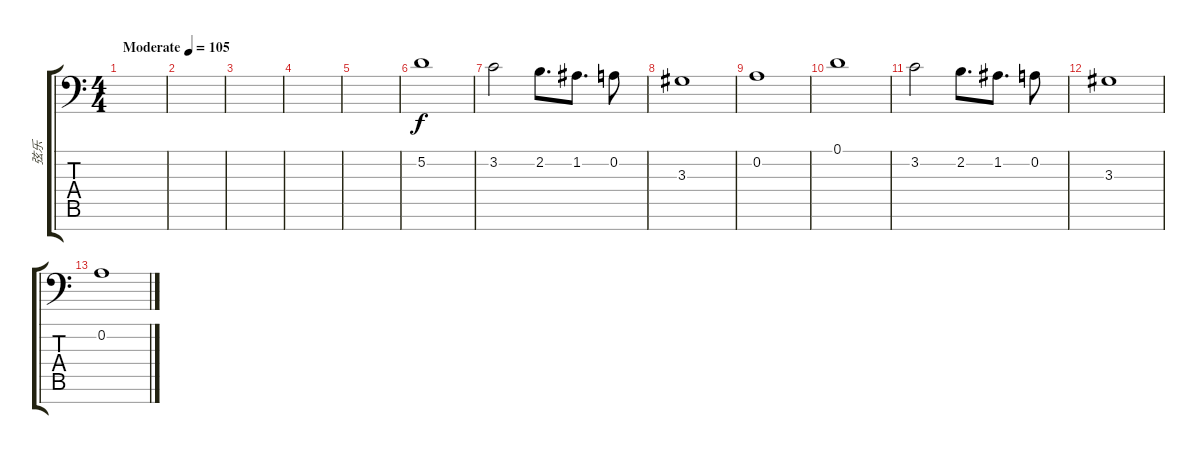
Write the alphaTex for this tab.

\track ("弦乐" "弦乐") {instrument stringensemble1}
\staff {score tabs}
\tuning (D4 A3 F3 C3 G2 D2 A1) {hide}
\ts (4 4)
\tempo (105 "Moderate")
\clef f4
\ks c
|
|
|
|
|
5.2.1 |
3.2.2 2.2.8{d} 1.2.8{d} 0.2.8 |
3.3.1 |
0.2.1 |
0.1.1 |
3.2.2 2.2.8{d} 1.2.8{d} 0.2.8 |
3.3.1 |
0.2.1
